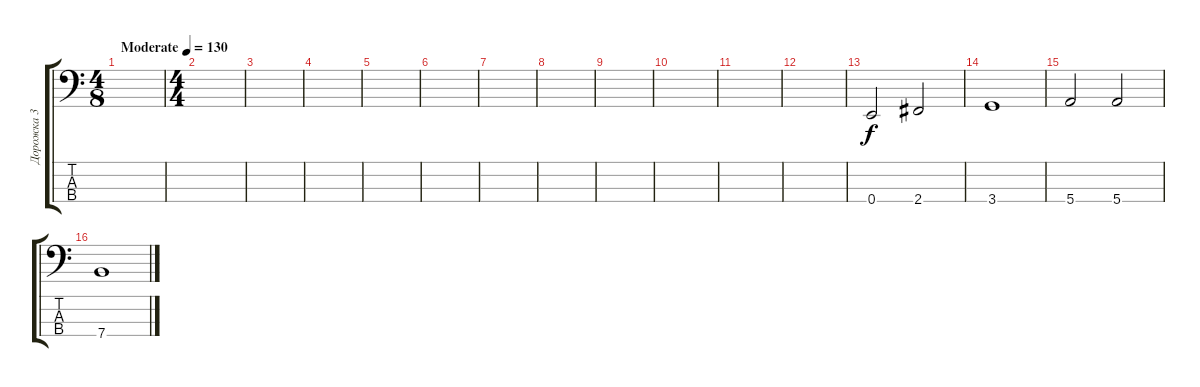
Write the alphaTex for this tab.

\track ("Дорожка 3" "Дорожка 3") {instrument electricbasspick}
\staff {score tabs}
\tuning (G2 D2 A1 E1) {hide}
\ts (4 8)
\tempo (130 "Moderate")
\clef f4
\ks c
|
\ts (4 4)
|
|
|
|
|
|
|
|
|
|
|
0.4.2 2.4.2 |
3.4.1 |
5.4.2 5.4.2 |
7.4.1
